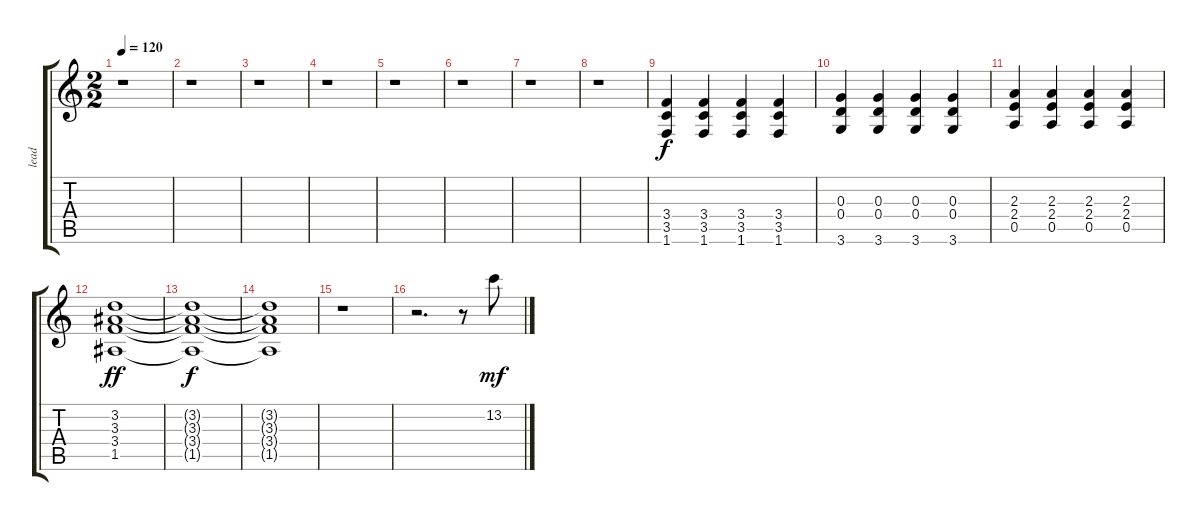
\track ("lead" "lead") {instrument distortionguitar}
\staff {score tabs}
\tuning (E4 B3 G3 D3 A2 E2) {hide}
\ts (2 2)
\tempo 120
\clef g2
\ks c
r.1{dy f} |
r.1 |
r.1 |
r.1 |
r.1 |
r.1 |
r.1 |
r.1 |
(3.4 3.5 1.6).4 (3.4 3.5 1.6).4 (3.4 3.5 1.6).4 (3.4 3.5 1.6).4 |
(0.3 0.4 3.6).4 (0.3 0.4 3.6).4 (0.3 0.4 3.6).4 (0.3 0.4 3.6).4 |
(2.3 2.4 0.5).4 (2.3 2.4 0.5).4 (2.3 2.4 0.5).4 (2.3 2.4 0.5).4 |
(3.2 3.3 3.4 1.5).1{dy ff} |
(3.2{t} 3.3{t} 3.4{t} 1.5{t}).1{dy f} |
(3.2{t} 3.3{t} 3.4{t} 1.5{t}).1 |
r.1 |
r.2{d} r.8 13.2.8{dy mf}
